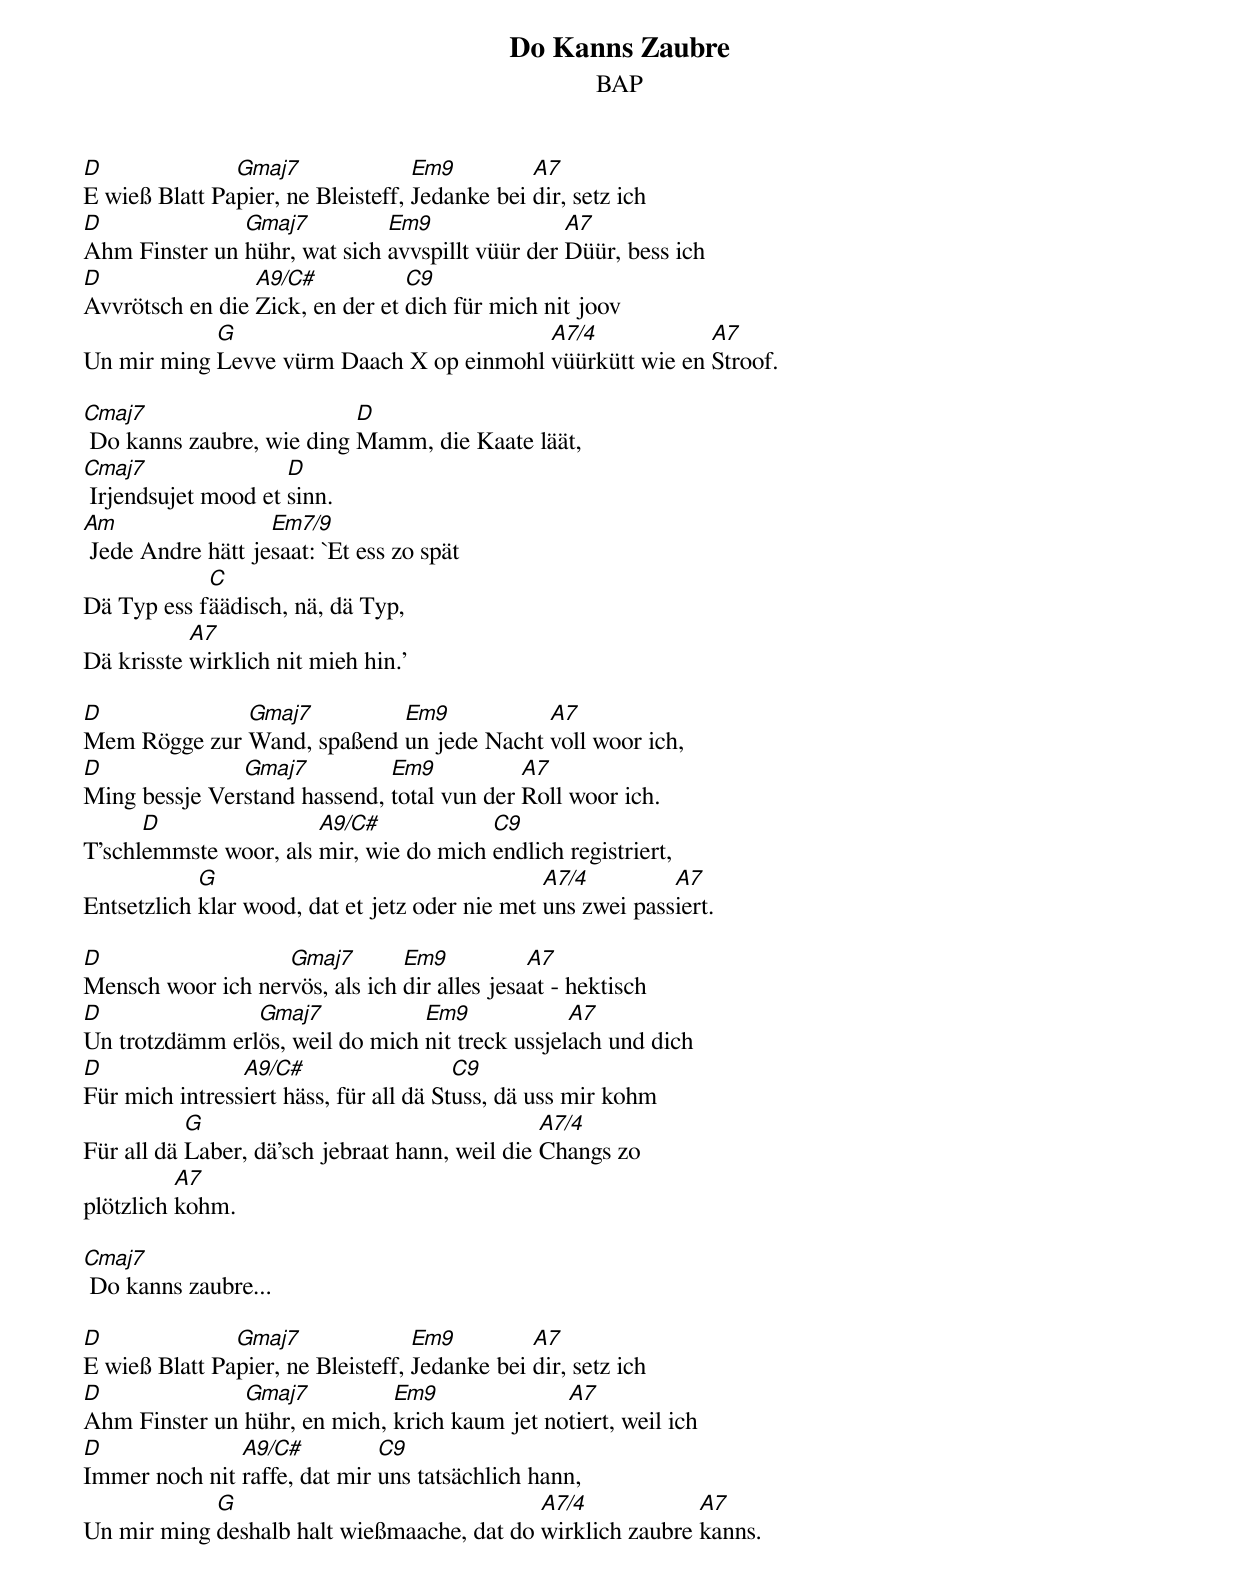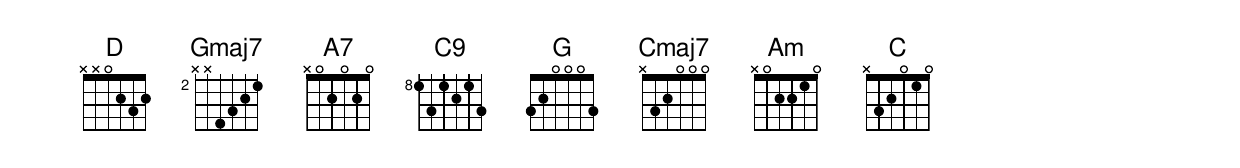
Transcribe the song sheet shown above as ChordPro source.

{t:Do Kanns Zaubre}
{st:BAP}

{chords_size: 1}
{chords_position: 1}
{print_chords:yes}
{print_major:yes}
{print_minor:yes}
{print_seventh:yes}
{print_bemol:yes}
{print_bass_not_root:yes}
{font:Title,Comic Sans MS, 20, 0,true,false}
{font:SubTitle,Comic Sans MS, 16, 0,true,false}
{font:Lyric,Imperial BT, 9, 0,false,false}
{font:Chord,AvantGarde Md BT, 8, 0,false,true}
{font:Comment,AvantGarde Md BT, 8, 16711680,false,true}
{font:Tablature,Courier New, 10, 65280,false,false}
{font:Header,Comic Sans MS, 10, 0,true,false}
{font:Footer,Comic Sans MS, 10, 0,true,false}
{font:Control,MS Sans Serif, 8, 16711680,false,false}
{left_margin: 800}
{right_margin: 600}
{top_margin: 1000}
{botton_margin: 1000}
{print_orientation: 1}




{chord: A7/4 -1 0 0 0 2 0 1}
{chord: A9/C# 3 2 2 2 2 0 1}
{chord: Em7/9 2 2 0 1 0 0 1}
{chord: Em9 0 2 0 0 3 2 1}


[D]E wieß Blatt Pa[Gmaj7]pier, ne Bleisteff, [Em9]Jedanke bei [A7]dir, setz ich
[D]Ahm Finster un [Gmaj7]hühr, wat sich [Em9]avvspillt vüür der [A7]Düür, bess ich
[D]Avvrötsch en die [A9/C#]Zick, en der et [C9]dich für mich nit joov
Un mir ming [G]Levve vürm Daach X op einmohl [A7/4]vüürkütt wie en [A7]Stroof.

[Cmaj7] Do kanns zaubre, wie ding [D]Mamm, die Kaate läät,
[Cmaj7] Irjendsujet mood et [D]sinn.
[Am] Jede Andre hätt je[Em7/9]saat: `Et ess zo spät
Dä Typ ess f[C]äädisch, nä, dä Typ,
Dä krisste [A7]wirklich nit mieh hin.'

[D]Mem Rögge zur [Gmaj7]Wand, spaßend [Em9]un jede Nacht [A7]voll woor ich,
[D]Ming bessje Ver[Gmaj7]stand hassend, [Em9]total vun der [A7]Roll woor ich.
T'schl[D]emmste woor, als [A9/C#]mir, wie do mich [C9]endlich registriert,
Entsetzlich [G]klar wood, dat et jetz oder nie met [A7/4]uns zwei pass[A7]iert.

[D]Mensch woor ich ner[Gmaj7]vös, als ich [Em9]dir alles jesa[A7]at - hektisch
[D]Un trotzdämm erl[Gmaj7]ös, weil do mich [Em9]nit treck ussjel[A7]ach und dich
[D]Für mich intress[A9/C#]iert häss, für all dä St[C9]uss, dä uss mir kohm
Für all dä [G]Laber, dä'sch jebraat hann, weil die [A7/4]Changs zo
plötzlich [A7]kohm.

[Cmaj7] Do kanns zaubre...

[D]E wieß Blatt Pa[Gmaj7]pier, ne Bleisteff, [Em9]Jedanke bei [A7]dir, setz ich
[D]Ahm Finster un [Gmaj7]hühr, en mich, [Em9]krich kaum jet no[A7]tiert, weil ich
[D]Immer noch nit [A9/C#]raffe, dat mir [C9]uns tatsächlich hann,
Un mir ming [G]deshalb halt wießmaache, dat do [A7/4]wirklich zaubre [A7]kanns.
